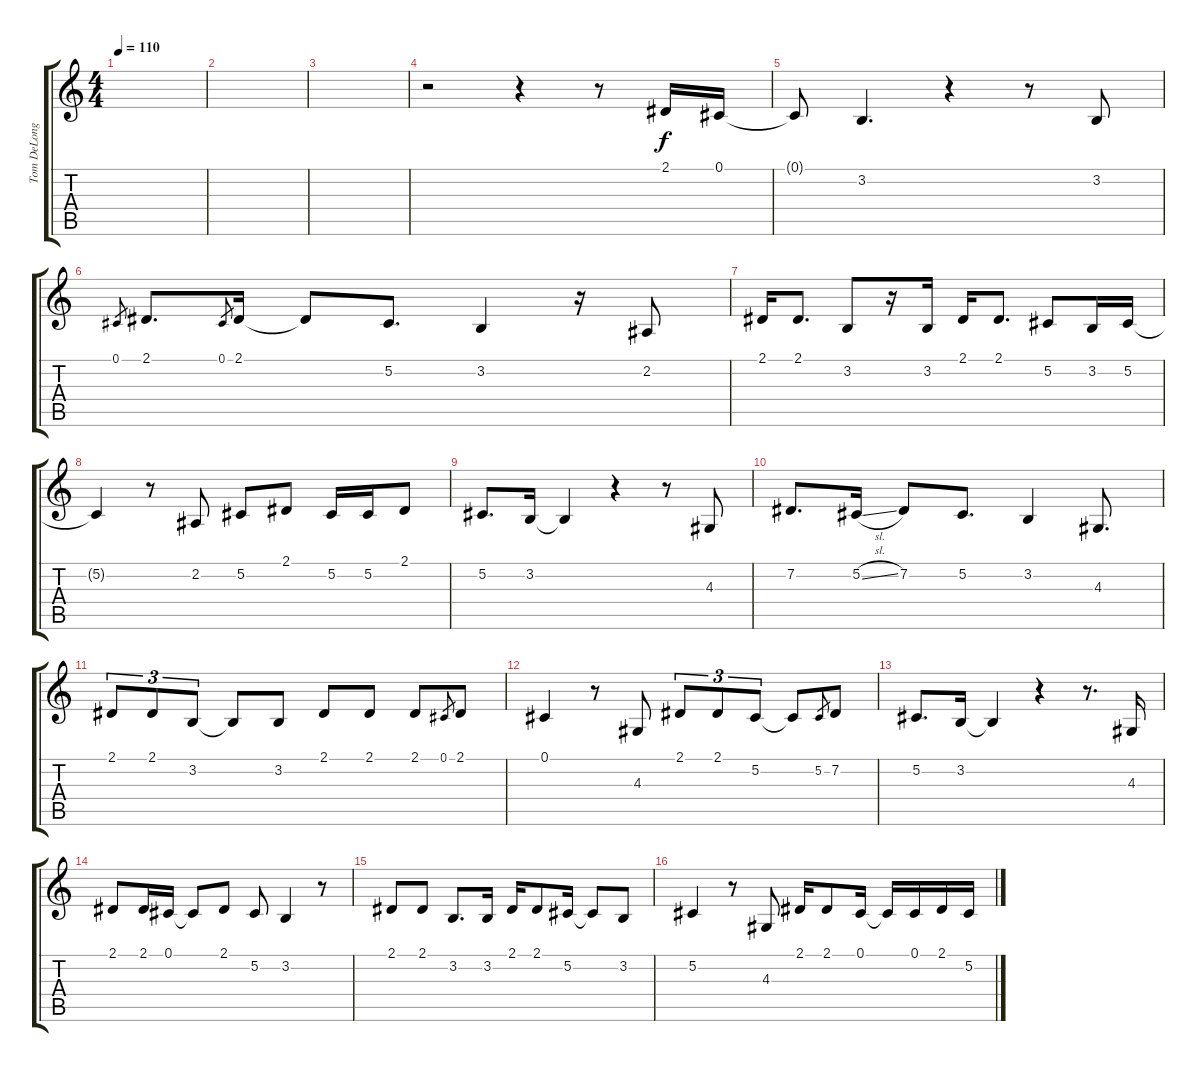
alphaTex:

\track ("Tom DeLonge Lead Voice" "Tom DeLong") {instrument baritonesax}
\staff {score tabs}
\tuning (Db4 Ab3 E3 B2 Gb2 Db2) {hide}
\ts (4 4)
\tempo 110
\clef g2
\ks c
|
|
|
r.2 r.4 r.8 2.1.16 0.1.16 |
0.1{t}.8 3.2.4{d} r.4 r.8 3.2.8 |
0.1.8{gr} 2.1.8{d} 0.1.8{gr} 2.1.16 2.1{t}.8 5.2.8{d} 3.2.4 r.16 2.2.8 |
2.1.16 2.1.8{d} 3.2.8 r.16 3.2.16 2.1.16 2.1.8{d} 5.2.8 3.2.16 5.2.16 |
5.2{t}.4 r.8 2.2.8 5.2.8 2.1.8 5.2.16 5.2.16 2.1.8 |
5.2.8{d} 3.2.16 3.2{t}.4 r.4 r.8 4.3.8 |
7.2.8{d} 5.2{sl}.16 7.2.8 5.2.8{d} 3.2.4 4.3.8{d} |
2.1.8{tu (3 2)} 2.1.8{tu (3 2)} 3.2.8{tu (3 2)} 3.2{t}.8 3.2.8 2.1.8 2.1.8 2.1.8 0.1.8{gr} 2.1.8 |
0.1.4 r.8 4.3.8 2.1.8{tu (3 2)} 2.1.8{tu (3 2)} 5.2.8{tu (3 2)} 5.2{t}.8 5.2.8{gr} 7.2.8 |
5.2.8{d} 3.2.16 3.2{t}.4 r.4 r.8{d} 4.3.16 |
2.1.8 2.1.16 0.1.16 0.1{t}.8 2.1.8 5.2.8 3.2.4 r.8 |
2.1.8 2.1.8 3.2.8{d} 3.2.16 2.1.16 2.1.8 5.2.16 5.2{t}.8 3.2.8 |
5.2.4 r.8 4.3.8 2.1.16 2.1.8 0.1.16 0.1{t}.16 0.1.16 2.1.16 5.2.16
